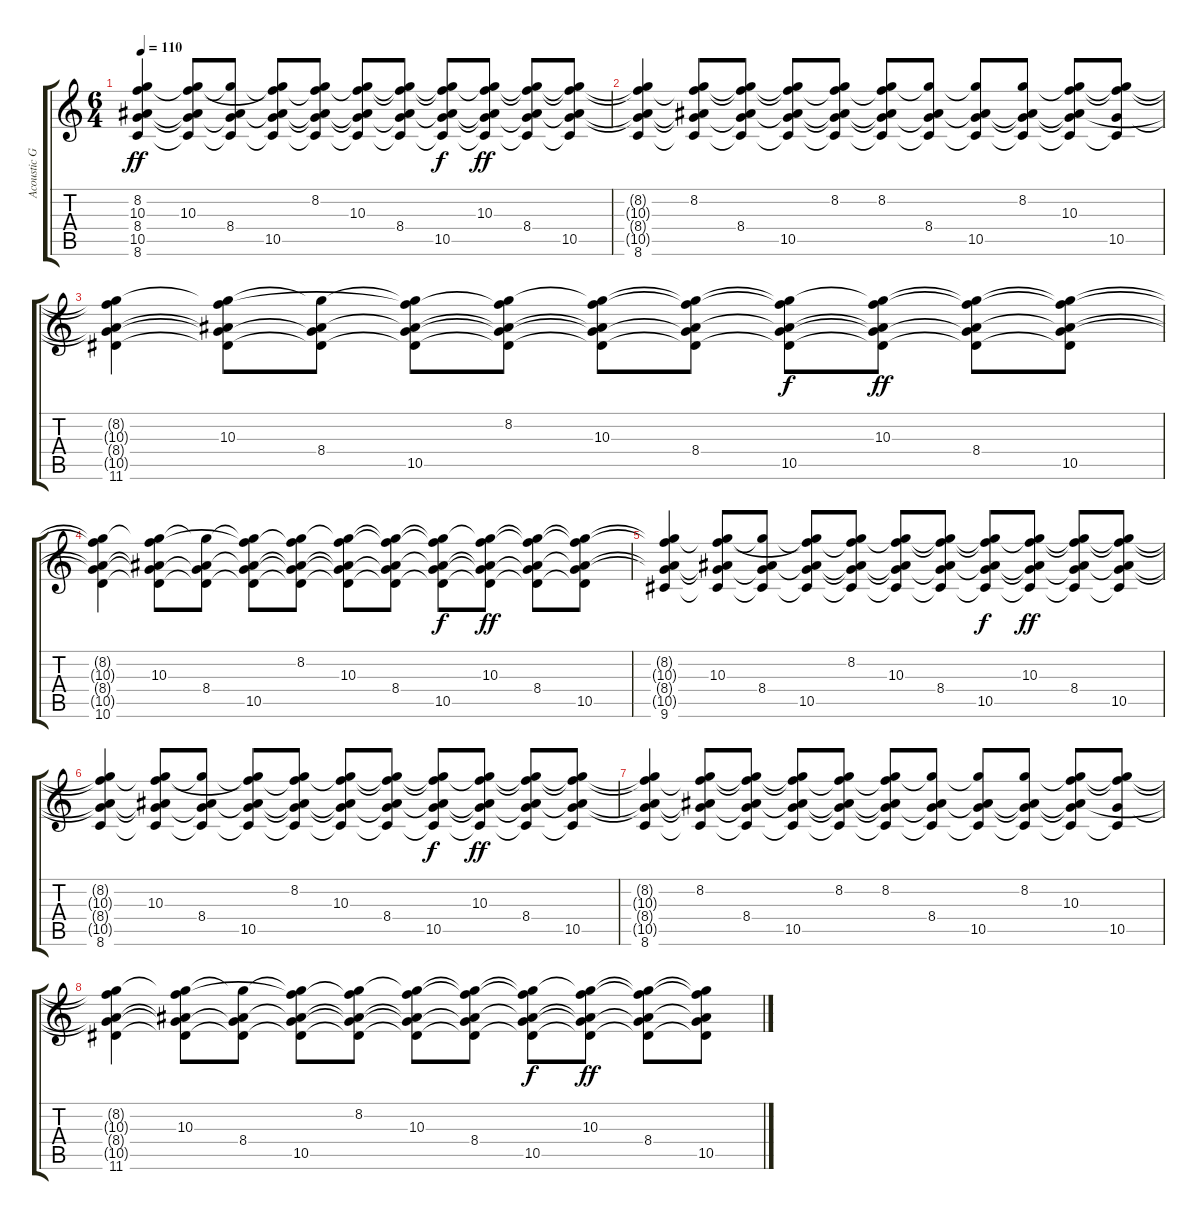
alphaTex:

\track ("Acoustic Guitar" "Acoustic G") {instrument acousticguitarnylon}
\staff {score tabs}
\tuning (E4 B3 G3 D3 A2 E2) {hide}
\ts (6 4)
\tempo 110
\clef g2
\ks c
(8.2{t} 10.3{t} 8.4{t} 10.5{t} 8.6).4{dy ff} (8.2{t} 10.3 8.4{t} 10.5{t} 8.6{t}).8 (8.2{t} 8.4 10.5{t} 8.6{t}).8 (8.2{t} 10.3{t} 8.4{t} 10.5 8.6{t}).8 (8.2 10.3{t} 8.4{t} 10.5{t} 8.6{t}).8 (8.2{t} 10.3 8.4{t} 10.5{t} 8.6{t}).8 (8.2{t} 10.3{t} 8.4 10.5{t} 8.6{t}).8 (8.2{t} 10.3{t} 8.4{t} 10.5 8.6{t}).8{dy f} (8.2{t} 10.3 8.4{t} 10.5{t} 8.6{t}).8{dy ff} (8.2{t} 10.3{t} 8.4 10.5{t} 8.6{t}).8 (8.2{t} 10.3{t} 8.4{t} 10.5 8.6{t}).8 |
(8.2{t} 10.3{t} 8.4{t} 10.5{t} 8.6).4 (8.2 10.3{t} 8.4{t} 10.5{t} 8.6{t}).8 (8.2{t} 10.3{t} 8.4 10.5{t} 8.6{t}).8 (8.2{t} 10.3{t} 8.4{t} 10.5 8.6{t}).8 (8.2 10.3{t} 8.4{t} 10.5{t} 8.6{t}).8 (8.2 10.3{t} 8.4{t} 10.5{t} 8.6{t}).8 (8.2{t} 8.4 10.5{t} 8.6{t}).8 (8.2{t} 8.4{t} 10.5 8.6{t}).8 (8.2 8.4{t} 10.5{t} 8.6{t}).8 (8.2{t} 10.3 8.4{t} 10.5{t} 8.6{t}).8 (8.2{t} 10.3{t} 10.5 8.6{t}).8 |
(8.2{t} 10.3{t} 8.4{t} 10.5{t} 11.6).4 (8.2{t} 10.3 8.4{t} 10.5{t} 11.6{t}).8 (8.2{t} 8.4 10.5{t} 11.6{t}).8 (8.2{t} 10.3{t} 8.4{t} 10.5 11.6{t}).8 (8.2 10.3{t} 8.4{t} 10.5{t} 11.6{t}).8 (8.2{t} 10.3 8.4{t} 10.5{t} 11.6{t}).8 (8.2{t} 10.3{t} 8.4 10.5{t} 11.6{t}).8 (8.2{t} 10.3{t} 8.4{t} 10.5 11.6{t}).8{dy f} (8.2{t} 10.3 8.4{t} 10.5{t} 11.6{t}).8{dy ff} (8.2{t} 10.3{t} 8.4 10.5{t} 11.6{t}).8 (8.2{t} 10.3{t} 8.4{t} 10.5 11.6{t}).8 |
(8.2{t} 10.3{t} 8.4{t} 10.5{t} 10.6).4 (8.2{t} 10.3 8.4{t} 10.5{t} 10.6{t}).8 (8.2{t} 8.4 10.5{t} 10.6{t}).8 (8.2{t} 10.3{t} 8.4{t} 10.5 10.6{t}).8 (8.2 10.3{t} 8.4{t} 10.5{t} 10.6{t}).8 (8.2{t} 10.3 8.4{t} 10.5{t} 10.6{t}).8 (8.2{t} 10.3{t} 8.4 10.5{t} 10.6{t}).8 (8.2{t} 10.3{t} 8.4{t} 10.5 10.6{t}).8{dy f} (8.2{t} 10.3 8.4{t} 10.5{t} 10.6{t}).8{dy ff} (8.2{t} 10.3{t} 8.4 10.5{t} 10.6{t}).8 (8.2{t} 10.3{t} 8.4{t} 10.5 10.6{t}).8 |
(8.2{t} 10.3{t} 8.4{t} 10.5{t} 9.6).4 (8.2{t} 10.3 8.4{t} 10.5{t} 9.6{t}).8 (8.2{t} 8.4 10.5{t} 9.6{t}).8 (8.2{t} 10.3{t} 8.4{t} 10.5 9.6{t}).8 (8.2 10.3{t} 8.4{t} 10.5{t} 9.6{t}).8 (8.2{t} 10.3 8.4{t} 10.5{t} 9.6{t}).8 (8.2{t} 10.3{t} 8.4 10.5{t} 9.6{t}).8 (8.2{t} 10.3{t} 8.4{t} 10.5 9.6{t}).8{dy f} (8.2{t} 10.3 8.4{t} 10.5{t} 9.6{t}).8{dy ff} (8.2{t} 10.3{t} 8.4 10.5{t} 9.6{t}).8 (8.2{t} 10.3{t} 8.4{t} 10.5 9.6{t}).8 |
(8.2{t} 10.3{t} 8.4{t} 10.5{t} 8.6).4 (8.2{t} 10.3 8.4{t} 10.5{t} 8.6{t}).8 (8.2{t} 8.4 10.5{t} 8.6{t}).8 (8.2{t} 10.3{t} 8.4{t} 10.5 8.6{t}).8 (8.2 10.3{t} 8.4{t} 10.5{t} 8.6{t}).8 (8.2{t} 10.3 8.4{t} 10.5{t} 8.6{t}).8 (8.2{t} 10.3{t} 8.4 10.5{t} 8.6{t}).8 (8.2{t} 10.3{t} 8.4{t} 10.5 8.6{t}).8{dy f} (8.2{t} 10.3 8.4{t} 10.5{t} 8.6{t}).8{dy ff} (8.2{t} 10.3{t} 8.4 10.5{t} 8.6{t}).8 (8.2{t} 10.3{t} 8.4{t} 10.5 8.6{t}).8 |
(8.2{t} 10.3{t} 8.4{t} 10.5{t} 8.6).4 (8.2 10.3{t} 8.4{t} 10.5{t} 8.6{t}).8 (8.2{t} 10.3{t} 8.4 10.5{t} 8.6{t}).8 (8.2{t} 10.3{t} 8.4{t} 10.5 8.6{t}).8 (8.2 10.3{t} 8.4{t} 10.5{t} 8.6{t}).8 (8.2 10.3{t} 8.4{t} 10.5{t} 8.6{t}).8 (8.2{t} 8.4 10.5{t} 8.6{t}).8 (8.2{t} 8.4{t} 10.5 8.6{t}).8 (8.2 8.4{t} 10.5{t} 8.6{t}).8 (8.2{t} 10.3 8.4{t} 10.5{t} 8.6{t}).8 (8.2{t} 10.3{t} 10.5 8.6{t}).8 |
(8.2{t} 10.3{t} 8.4{t} 10.5{t} 11.6).4{volume 8} (8.2{t} 10.3 8.4{t} 10.5{t} 11.6{t}).8 (8.2{t} 8.4 10.5{t} 11.6{t}).8 (8.2{t} 10.3{t} 8.4{t} 10.5 11.6{t}).8 (8.2 10.3{t} 8.4{t} 10.5{t} 11.6{t}).8 (8.2{t} 10.3 8.4{t} 10.5{t} 11.6{t}).8 (8.2{t} 10.3{t} 8.4 10.5{t} 11.6{t}).8 (8.2{t} 10.3{t} 8.4{t} 10.5 11.6{t}).8{dy f} (8.2{t} 10.3 8.4{t} 10.5{t} 11.6{t}).8{dy ff} (8.2{t} 10.3{t} 8.4 10.5{t} 11.6{t}).8 (8.2{t} 10.3{t} 8.4{t} 10.5 11.6{t}).8
